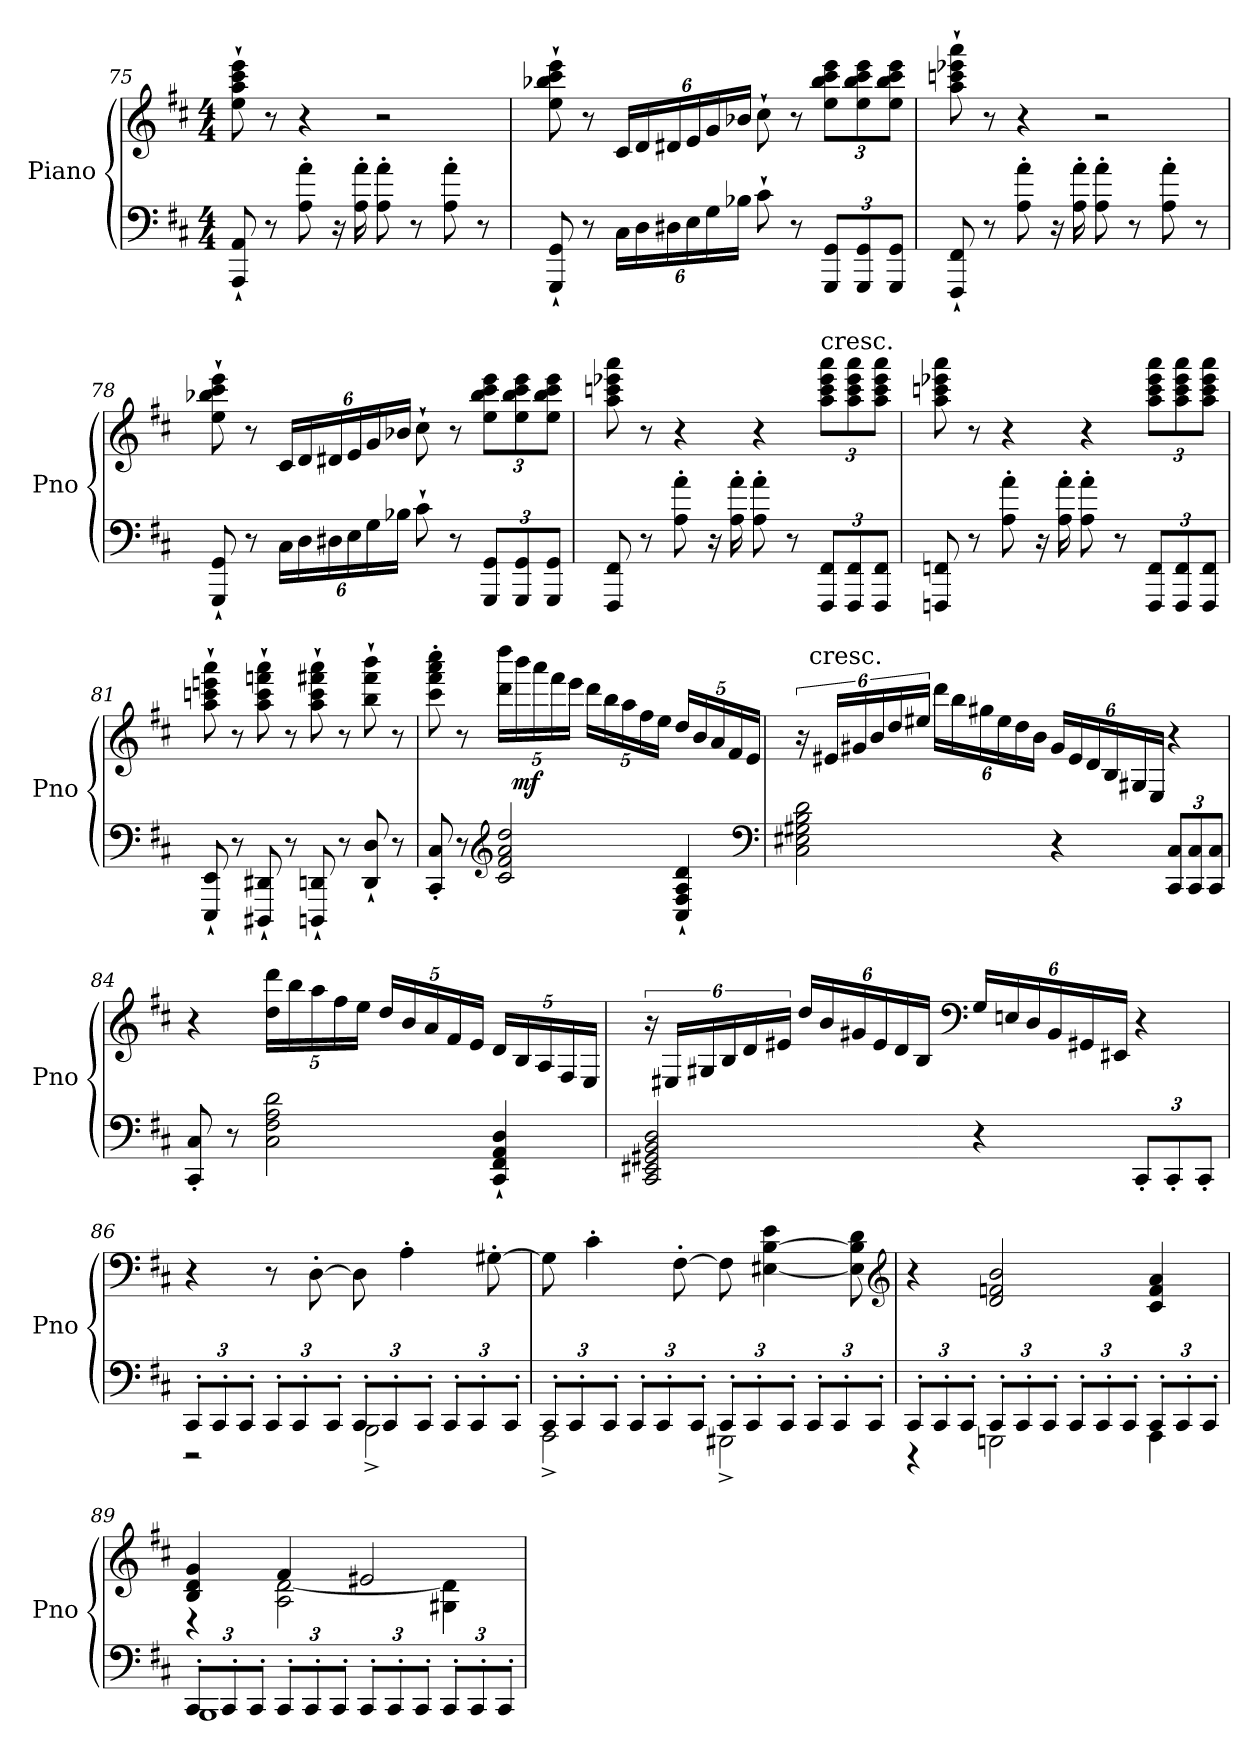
**kern	**kern	**dynam
*part1	*part1	*part1
*staff2	*staff1	*staff1/2
*I"Piano	*	*
*I'Pno	*	*
*clefF4	*clefG2	*
*k[f#c#]	*k[f#c#]	*
*M4/4	*M4/4	*
=75	=75	=75
8AAA`/ 8AA`/	8ee`\ 8aa`\ 8ccc#`\ 8eee`\	.
8r	8r	.
8A'\ 8a'\	4r	.
16r	.	.
16A'\ 16a'\	.	.
8A'\ 8a'\	2r	.
8r	.	.
8A'\ 8a'\	.	.
8r	.	.
=76	=76	=76
8GGG`/ 8GG`/	8ee`\ 8bb-X`\ 8ccc#`\ 8eee`\	.
8r	8r	.
24C#\LL	24c#/LL	.
24D\	24d/	.
24D#X\	24d#X/	.
24E\	24e/	.
24G\	24g/	.
24B-X\JJ	24b-X/JJ	.
8c#`\	8cc#`\	.
8r	8r	.
12GGG/ 12GG/L	12ee\ 12bb-\ 12ccc#\ 12eee\L	.
12GGG/ 12GG/	12ee\ 12bb-\ 12ccc#\ 12eee\	.
12GGG/ 12GG/J	12ee\ 12bb-\ 12ccc#\ 12eee\J	.
=77	=77	=77
8FFF#`/ 8FF#`/	8aa`\ 8cccn`\ 8eee-X`\ 8aaa`\	.
8r	8r	.
8A'\ 8a'\	4r	.
16r	.	.
16A'\ 16a'\	.	.
8A'\ 8a'\	2r	.
8r	.	.
8A'\ 8a'\	.	.
8r	.	.
=78	=78	=78
8GGG`/ 8GG`/	8ee`\ 8bb-X`\ 8ccc#`\ 8eee`\	.
8r	8r	.
24C#\LL	24c#/LL	.
24D\	24d/	.
24D#X\	24d#X/	.
24E\	24e/	.
24G\	24g/	.
24B-X\JJ	24b-X/JJ	.
8c#`\	8cc#`\	.
8r	8r	.
12GGG/ 12GG/L	12ee\ 12bb-\ 12ccc#\ 12eee\L	.
12GGG/ 12GG/	12ee\ 12bb-\ 12ccc#\ 12eee\	.
12GGG/ 12GG/J	12ee\ 12bb-\ 12ccc#\ 12eee\J	.
=79	=79	=79
8FFF#/ 8FF#/	8aa\ 8cccn\ 8eee-X\ 8aaa\	.
8r	8r	.
8A'\ 8a'\	4r	.
16r	.	.
16A'\ 16a'\	.	.
8A'\ 8a'\	4r	.
8r	.	.
!	!LO:TX:t=cresc.	!
12FFF#/ 12FF#/L	12aa\ 12ccc\ 12eee-\ 12aaa\L	.
12FFF#/ 12FF#/	12aa\ 12ccc\ 12eee-\ 12aaa\	.
12FFF#/ 12FF#/J	12aa\ 12ccc\ 12eee-\ 12aaa\J	.
=80	=80	=80
8FFFn/ 8FFn/	8aa\ 8cccn\ 8eee-X\ 8aaa\	.
8r	8r	.
8A'\ 8a'\	4r	.
16r	.	.
16A'\ 16a'\	.	.
8A'\ 8a'\	4r	.
8r	.	.
12FFF/ 12FF/L	12aa\ 12ccc\ 12eee-\ 12aaa\L	.
12FFF/ 12FF/	12aa\ 12ccc\ 12eee-\ 12aaa\	.
12FFF/ 12FF/J	12aa\ 12ccc\ 12eee-\ 12aaa\J	.
=81	=81	=81
8EEE`/ 8EE`/	8aa`\ 8cccn`\ 8eeen`\ 8aaa`\	.
8r	8r	.
8DDD#X`/ 8DD#X`/	8aa`\ 8ccc`\ 8fffn`\ 8aaa`\	.
8r	8r	.
8DDDn`/ 8DDn`/	8aa`\ 8ccc`\ 8fff#X`\ 8aaa`\	.
8r	8r	.
8DD`/ 8D`/	8bb`\ 8fff#`\ 8bbb`\	.
8r	8r	.
=82	=82	=82
8CC#'/ 8C#'/	8ccc#'\ 8fff#'\ 8aaa'\ 8cccc#'\	.
8r	8r	.
*clefG2	*	*
2c#/ 2f#/ 2a/ 2dd/	20ddd\ 20dddd\LL	.
.	20bbb\	mf
.	20aaa\	.
.	20fff#\	.
.	20eee\JJ	.
.	20ddd\LL	.
.	20bb\	.
.	20aa\	.
.	20ff#\	.
.	20ee\JJ	.
4C#`/ 4F#`/ 4A`/ 4d`/	20dd/LL	.
.	20b/	.
.	20a/	.
.	20f#/	.
.	20e/JJ	.
*clefF4	*	*
=83	=83	=83
2C#\ 2E#X\ 2G#X\ 2B\ 2d\	24r	.
!	!LO:TX:t=cresc.	!
.	24e#X/LL	.
.	24g#X/	.
.	24b/	.
.	24dd/	.
.	24ee#X/JJ	.
.	24ddd\LL	.
.	24bb\	.
.	24gg#X\	.
.	24ee#\	.
.	24dd\	.
.	24b\JJ	.
4r	24g#/LL	.
.	24e#/	.
.	24d/	.
.	24B/	.
.	24G#X/	.
.	24E/JJ	.
12CC#/ 12C#/L	4r	.
12CC#/ 12C#/	.	.
12CC#/ 12C#/J	.	.
=84	=84	=84
8CC#'/ 8C#'/	4r	.
8r	.	.
2C#\ 2F#\ 2A\ 2d\	20dd\ 20ddd\LL	.
.	20bb\	.
.	20aa\	.
.	20ff#\	.
.	20ee\JJ	.
.	20dd/LL	.
.	20b/	.
.	20a/	.
.	20f#/	.
.	20e/JJ	.
4CC#`/ 4FF#`/ 4AA`/ 4D`/	20d/LL	.
.	20B/	.
.	20A/	.
.	20F#/	.
.	20E/JJ	.
=85	=85	=85
2CC#/ 2EE#X/ 2GG#X/ 2BB/ 2D/	24r	.
.	24E#X/LL	.
.	24G#X/	.
.	24B/	.
.	24d/	.
.	24e#X/JJ	.
.	24dd/LL	.
.	24b/	.
.	24g#X/	.
.	24e#/	.
.	24d/	.
.	24B/JJ	.
*	*clefF4	*
4r	24G#/LL	.
.	24En/	.
.	24D/	.
.	24BB/	.
.	24GG#X/	.
.	24EE#X/JJ	.
12CC#'/L	4r	.
12CC#'/	.	.
12CC#'/J	.	.
=86	=86	=86
*^	*	*
12CC#'/L	2r	4r	.
12CC#'/	.	.	.
12CC#'/J	.	.	.
12CC#'/L	.	8r	.
12CC#'/	.	.	.
.	.	[8D'\	.
12CC#'/J	.	.	.
12CC#'/L	2BBB^\	8D\]	.
12CC#'/	.	.	.
.	.	4A'\	.
12CC#'/J	.	.	.
12CC#'/L	.	.	.
12CC#'/	.	.	.
.	.	[8G#X'\	.
12CC#'/J	.	.	.
=87	=87	=87	=87
12CC#'/L	2AAA^\	8G#\]	.
12CC#'/	.	.	.
.	.	4c#'\	.
12CC#'/J	.	.	.
12CC#'/L	.	.	.
12CC#'/	.	.	.
.	.	[8F#'\	.
12CC#'/J	.	.	.
12CC#'/L	2GGG#X^\	8F#\]	.
12CC#'/	.	.	.
.	.	[4E#X\ [4B\ 4e\	.
12CC#'/J	.	.	.
12CC#'/L	.	.	.
12CC#'/	.	.	.
.	.	8E#]\ 8B]\ 8d\	.
12CC#'/J	.	.	.
*	*	*clefG2	*
=88	=88	=88	=88
12CC#'/L	4r	4r	.
12CC#'/	.	.	.
12CC#'/J	.	.	.
12CC#'/L	2GGGn\	2d/ 2fn/ 2b/	.
12CC#'/	.	.	.
12CC#'/J	.	.	.
12CC#'/L	.	.	.
12CC#'/	.	.	.
12CC#'/J	.	.	.
12CC#'/L	4AAA\	4c#/ 4f/ 4a/	.
12CC#'/	.	.	.
12CC#'/J	.	.	.
=89	=89	=89	=89
*	*	*^	*
12CC#'/L	1BBB	4B/ 4d/ 4g/	4r	.
12CC#'/	.	.	.	.
12CC#'/J	.	.	.	.
12CC#'/L	.	4f#/	2A\ [2d\	.
12CC#'/	.	.	.	.
12CC#'/J	.	.	.	.
12CC#'/L	.	2e#X/	.	.
12CC#'/	.	.	.	.
12CC#'/J	.	.	.	.
12CC#'/L	.	.	4G#X\ 4d]\	.
12CC#'/	.	.	.	.
12CC#'/J	.	.	.	.
*v	*v	*	*	*
*	*v	*v	*
=	=	=
*-	*-	*-
